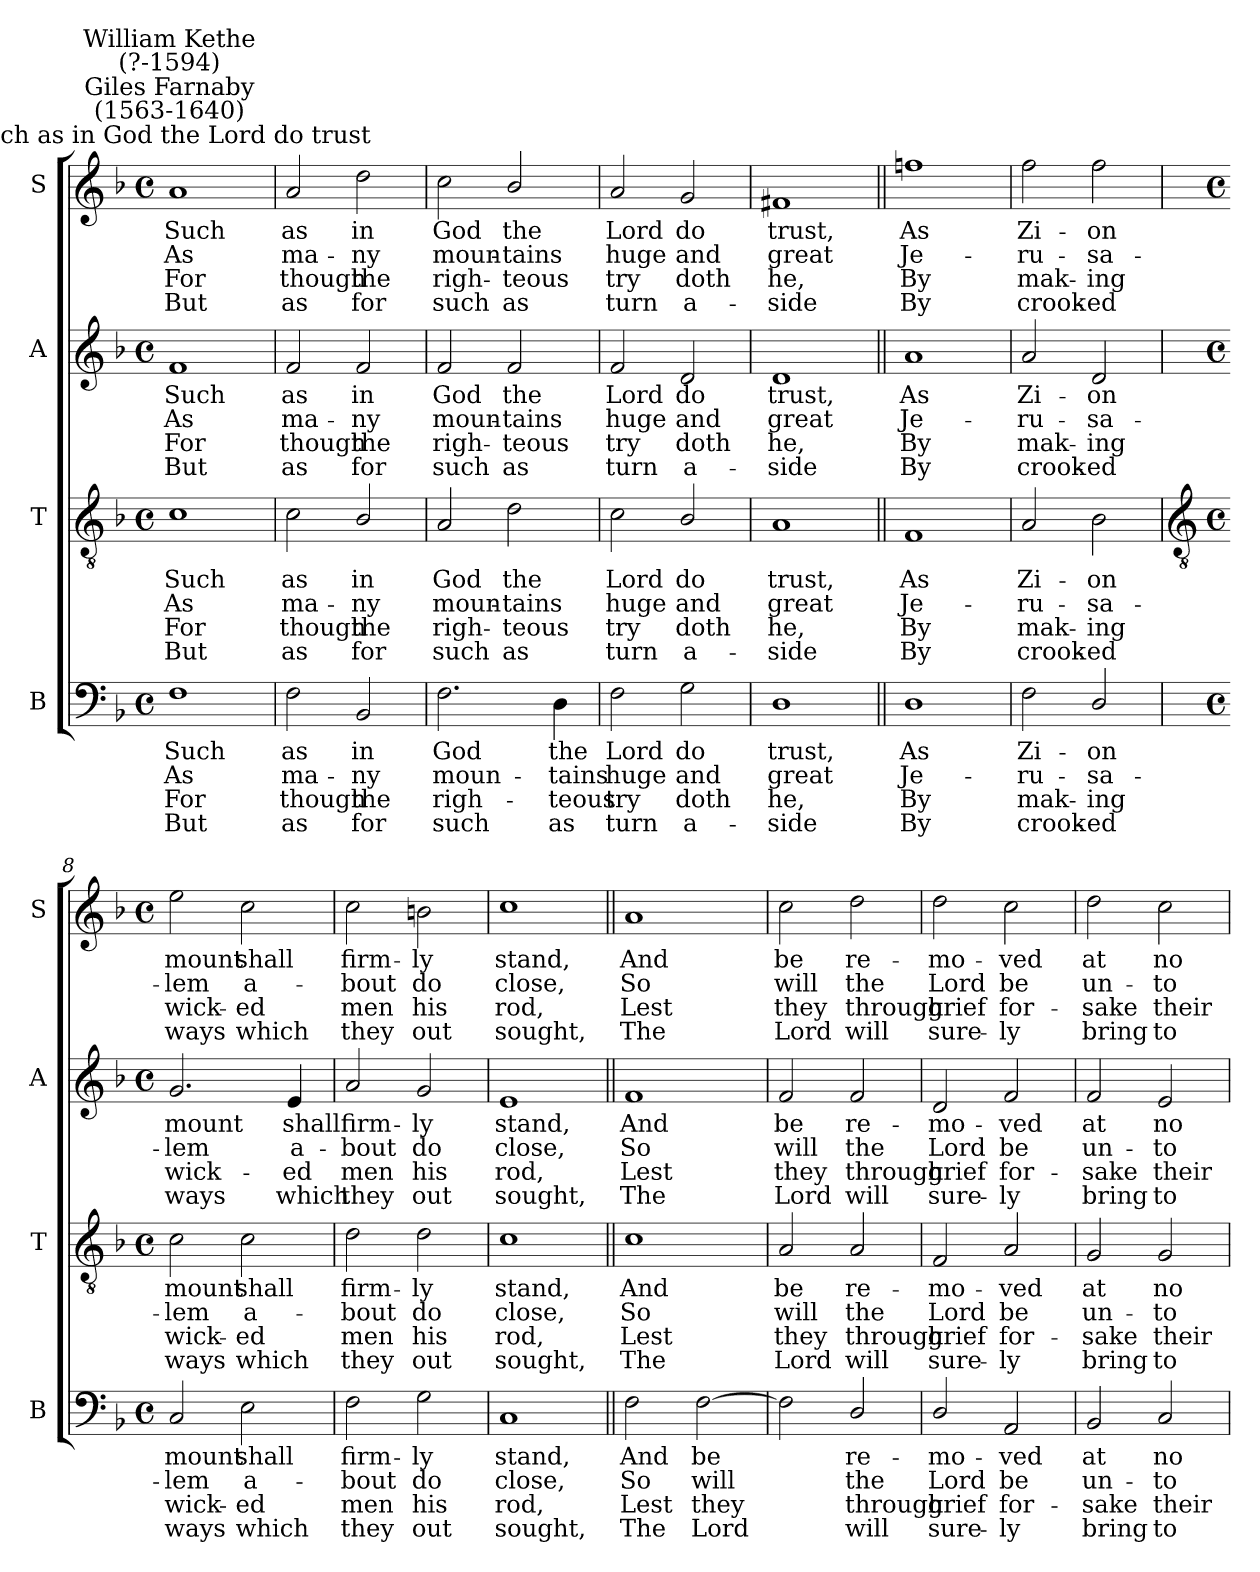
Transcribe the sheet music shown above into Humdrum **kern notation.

**kern	**text	**text	**text	**text	**kern	**text	**text	**text	**text	**kern	**text	**text	**text	**text	**kern	**text	**text	**text	**text
*part4	*part4	*part4	*part4	*part4	*part3	*part3	*part3	*part3	*part3	*part2	*part2	*part2	*part2	*part2	*part1	*part1	*part1	*part1	*part1
*staff4	*staff4	*staff4	*staff4	*staff4	*staff3	*staff3	*staff3	*staff3	*staff3	*staff2	*staff2	*staff2	*staff2	*staff2	*staff1	*staff1	*staff1	*staff1	*staff1
*I"B	*	*	*	*	*I"T	*	*	*	*	*I"A	*	*	*	*	*I"S	*	*	*	*
*I'B	*	*	*	*	*I'T	*	*	*	*	*I'A	*	*	*	*	*I'S	*	*	*	*
*clefF4	*	*	*	*	*clefGv2	*	*	*	*	*clefG2	*	*	*	*	*clefG2	*	*	*	*
*k[b-]	*	*	*	*	*k[b-]	*	*	*	*	*k[b-]	*	*	*	*	*k[b-]	*	*	*	*
*F:	*	*	*	*	*F:	*	*	*	*	*F:	*	*	*	*	*F:	*	*	*	*
*M4/4	*	*	*	*	*M4/4	*	*	*	*	*M4/4	*	*	*	*	*M4/4	*	*	*	*
*met(c)	*	*	*	*	*met(c)	*	*	*	*	*met(c)	*	*	*	*	*met(c)	*	*	*	*
=1	=1	=1	=1	=1	=1	=1	=1	=1	=1	=1	=1	=1	=1	=1	=1	=1	=1	=1	=1
!	!	!	!	!	!	!	!	!	!	!	!	!	!	!	!LO:TX:a:cj:t=Such as in God the Lord do trust	!	!	!	!
!	!	!	!	!	!	!	!	!	!	!	!	!	!	!	!LO:TX:a:cj:t=Giles Farnaby\n(1563-1640)	!	!	!	!
!	!	!	!	!	!	!	!	!	!	!	!	!	!	!	!LO:TX:a:cj:t=William Kethe\n(?-1594)	!	!	!	!
!	!LO:LY:b	!LO:LY:b	!LO:LY:b	!LO:LY:b	!	!LO:LY:b	!LO:LY:b	!LO:LY:b	!LO:LY:b	!	!LO:LY:b	!LO:LY:b	!LO:LY:b	!LO:LY:b	!	!LO:LY:b	!LO:LY:b	!LO:LY:b	!LO:LY:b
1F	Such	As	For	But	1c	Such	As	For	But	1f	Such	As	For	But	1a	Such	As	For	But
=2	=2	=2	=2	=2	=2	=2	=2	=2	=2	=2	=2	=2	=2	=2	=2	=2	=2	=2	=2
!	!LO:LY:b	!LO:LY:b	!LO:LY:b	!LO:LY:b	!	!LO:LY:b	!LO:LY:b	!LO:LY:b	!LO:LY:b	!	!LO:LY:b	!LO:LY:b	!LO:LY:b	!LO:LY:b	!	!LO:LY:b	!LO:LY:b	!LO:LY:b	!LO:LY:b
2F	as	ma-	-though	as	2c	as	ma-	-though	as	2f	as	ma-	-though	as	2a	as	ma-	-though	as
!	!LO:LY:b	!LO:LY:b	!LO:LY:b	!LO:LY:b	!	!LO:LY:b	!LO:LY:b	!LO:LY:b	!LO:LY:b	!	!LO:LY:b	!LO:LY:b	!LO:LY:b	!LO:LY:b	!	!LO:LY:b	!LO:LY:b	!LO:LY:b	!LO:LY:b
2BB-	in	ny	the	for	2B-/	in	ny	the	for	2f	in	ny	the	for	2dd	in	ny	the	for
=3	=3	=3	=3	=3	=3	=3	=3	=3	=3	=3	=3	=3	=3	=3	=3	=3	=3	=3	=3
!	!LO:LY:b	!LO:LY:b	!LO:LY:b	!LO:LY:b	!	!LO:LY:b	!LO:LY:b	!LO:LY:b	!LO:LY:b	!	!LO:LY:b	!LO:LY:b	!LO:LY:b	!LO:LY:b	!	!LO:LY:b	!LO:LY:b	!LO:LY:b	!LO:LY:b
2.F	God	moun-	-righ-	-such	2A	God	moun-	-righ-	-such	2f	God	moun-	-righ-	-such	2cc	God	moun-	-righ-	-such
!	!	!	!	!	!	!LO:LY:b	!LO:LY:b	!LO:LY:b	!LO:LY:b	!	!LO:LY:b	!LO:LY:b	!LO:LY:b	!LO:LY:b	!	!LO:LY:b	!LO:LY:b	!LO:LY:b	!LO:LY:b
.	.	.	.	.	2d	the	tains	teous	as	2f	the	tains	teous	as	2b-/	the	tains	teous	as
!	!LO:LY:b	!LO:LY:b	!LO:LY:b	!LO:LY:b	!	!	!	!	!	!	!	!	!	!	!	!	!	!	!
4D	the	tains	teous	as	.	.	.	.	.	.	.	.	.	.	.	.	.	.	.
=4	=4	=4	=4	=4	=4	=4	=4	=4	=4	=4	=4	=4	=4	=4	=4	=4	=4	=4	=4
!	!LO:LY:b	!LO:LY:b	!LO:LY:b	!LO:LY:b	!	!LO:LY:b	!LO:LY:b	!LO:LY:b	!LO:LY:b	!	!LO:LY:b	!LO:LY:b	!LO:LY:b	!LO:LY:b	!	!LO:LY:b	!LO:LY:b	!LO:LY:b	!LO:LY:b
2F	Lord	huge	try	turn	2c	Lord	huge	try	turn	2f	Lord	huge	try	turn	2a	Lord	huge	try	turn
!	!LO:LY:b	!LO:LY:b	!LO:LY:b	!LO:LY:b	!	!LO:LY:b	!LO:LY:b	!LO:LY:b	!LO:LY:b	!	!LO:LY:b	!LO:LY:b	!LO:LY:b	!LO:LY:b	!	!LO:LY:b	!LO:LY:b	!LO:LY:b	!LO:LY:b
2G	do	and	doth	a-	2B-/	do	and	doth	a-	2d	do	and	doth	a-	2g	do	and	doth	a-
=5	=5	=5	=5	=5	=5	=5	=5	=5	=5	=5	=5	=5	=5	=5	=5	=5	=5	=5	=5
!	!LO:LY:b	!LO:LY:b	!LO:LY:b	!LO:LY:b	!	!LO:LY:b	!LO:LY:b	!LO:LY:b	!LO:LY:b	!	!LO:LY:b	!LO:LY:b	!LO:LY:b	!LO:LY:b	!	!LO:LY:b	!LO:LY:b	!LO:LY:b	!LO:LY:b
1D	-trust,	great	he,	side	1A	-trust,	great	he,	side	1d	-trust,	great	he,	side	1f#X	-trust,	great	he,	side
=6||	=6||	=6||	=6||	=6||	=6||	=6||	=6||	=6||	=6||	=6||	=6||	=6||	=6||	=6||	=6||	=6||	=6||	=6||	=6||
!	!LO:LY:b	!LO:LY:b	!LO:LY:b	!LO:LY:b	!	!LO:LY:b	!LO:LY:b	!LO:LY:b	!LO:LY:b	!	!LO:LY:b	!LO:LY:b	!LO:LY:b	!LO:LY:b	!	!LO:LY:b	!LO:LY:b	!LO:LY:b	!LO:LY:b
1D	As	Je-	-By	By	1F	As	Je-	-By	By	1a	As	Je-	-By	By	1ffn	As	Je-	-By	By
=7	=7	=7	=7	=7	=7	=7	=7	=7	=7	=7	=7	=7	=7	=7	=7	=7	=7	=7	=7
!	!LO:LY:b	!LO:LY:b	!LO:LY:b	!LO:LY:b	!	!LO:LY:b	!LO:LY:b	!LO:LY:b	!LO:LY:b	!	!LO:LY:b	!LO:LY:b	!LO:LY:b	!LO:LY:b	!	!LO:LY:b	!LO:LY:b	!LO:LY:b	!LO:LY:b
2F	Zi-	-ru-	-mak-	-crook-	2A	Zi-	-ru-	-mak-	-crook-	2a	Zi-	-ru-	-mak-	-crook-	2ff	Zi-	-ru-	-mak-	-crook-
!	!LO:LY:b	!LO:LY:b	!LO:LY:b	!LO:LY:b	!	!LO:LY:b	!LO:LY:b	!LO:LY:b	!LO:LY:b	!	!LO:LY:b	!LO:LY:b	!LO:LY:b	!LO:LY:b	!	!LO:LY:b	!LO:LY:b	!LO:LY:b	!LO:LY:b
2D/	-on	sa-	-ing	ed	2B-	-on	sa-	-ing	ed	2d	-on	sa-	-ing	ed	2ff	-on	sa-	-ing	ed
!!LO:LB:g=z
=8	=8	=8	=8	=8	=8	=8	=8	=8	=8	=8	=8	=8	=8	=8	=8	=8	=8	=8	=8
*	*	*	*	*	*clefGv2	*	*	*	*	*	*	*	*	*	*	*	*	*	*
*M4/4	*	*	*	*	*M4/4	*	*	*	*	*M4/4	*	*	*	*	*M4/4	*	*	*	*
*met(c)	*	*	*	*	*met(c)	*	*	*	*	*met(c)	*	*	*	*	*met(c)	*	*	*	*
!	!LO:LY:b	!LO:LY:b	!LO:LY:b	!LO:LY:b	!	!LO:LY:b	!LO:LY:b	!LO:LY:b	!LO:LY:b	!	!LO:LY:b	!LO:LY:b	!LO:LY:b	!LO:LY:b	!	!LO:LY:b	!LO:LY:b	!LO:LY:b	!LO:LY:b
2C	mount	lem	wick-	-ways	2c	mount	lem	wick-	-ways	2.g	mount	lem	wick-	-ways	2ee	mount	lem	wick-	-ways
!	!LO:LY:b	!LO:LY:b	!LO:LY:b	!LO:LY:b	!	!LO:LY:b	!LO:LY:b	!LO:LY:b	!LO:LY:b	!	!	!	!	!	!	!LO:LY:b	!LO:LY:b	!LO:LY:b	!LO:LY:b
2E	shall	a-	-ed	which	2c	shall	a-	-ed	which	.	.	.	.	.	2cc	shall	a-	-ed	which
!	!	!	!	!	!	!	!	!	!	!	!LO:LY:b	!LO:LY:b	!LO:LY:b	!LO:LY:b	!	!	!	!	!
.	.	.	.	.	.	.	.	.	.	4e	shall	a-	-ed	which	.	.	.	.	.
=9	=9	=9	=9	=9	=9	=9	=9	=9	=9	=9	=9	=9	=9	=9	=9	=9	=9	=9	=9
!	!LO:LY:b	!LO:LY:b	!LO:LY:b	!LO:LY:b	!	!LO:LY:b	!LO:LY:b	!LO:LY:b	!LO:LY:b	!	!LO:LY:b	!LO:LY:b	!LO:LY:b	!LO:LY:b	!	!LO:LY:b	!LO:LY:b	!LO:LY:b	!LO:LY:b
2F	firm-	-bout	men	they	2d	firm-	-bout	men	they	2a	firm-	-bout	men	they	2cc	firm-	-bout	men	they
!	!LO:LY:b	!LO:LY:b	!LO:LY:b	!LO:LY:b	!	!LO:LY:b	!LO:LY:b	!LO:LY:b	!LO:LY:b	!	!LO:LY:b	!LO:LY:b	!LO:LY:b	!LO:LY:b	!	!LO:LY:b	!LO:LY:b	!LO:LY:b	!LO:LY:b
2G	ly	do	his	out	2d	ly	do	his	out	2g	ly	do	his	out	2bn	ly	do	his	out
=10	=10	=10	=10	=10	=10	=10	=10	=10	=10	=10	=10	=10	=10	=10	=10	=10	=10	=10	=10
!	!LO:LY:b	!LO:LY:b	!LO:LY:b	!LO:LY:b	!	!LO:LY:b	!LO:LY:b	!LO:LY:b	!LO:LY:b	!	!LO:LY:b	!LO:LY:b	!LO:LY:b	!LO:LY:b	!	!LO:LY:b	!LO:LY:b	!LO:LY:b	!LO:LY:b
1C	stand,	close,	rod,	sought,	1c	stand,	close,	rod,	sought,	1e	stand,	close,	rod,	sought,	1cc	stand,	close,	rod,	sought,
=11||	=11||	=11||	=11||	=11||	=11||	=11||	=11||	=11||	=11||	=11||	=11||	=11||	=11||	=11||	=11||	=11||	=11||	=11||	=11||
!	!LO:LY:b	!LO:LY:b	!LO:LY:b	!LO:LY:b	!	!LO:LY:b	!LO:LY:b	!LO:LY:b	!LO:LY:b	!	!LO:LY:b	!LO:LY:b	!LO:LY:b	!LO:LY:b	!	!LO:LY:b	!LO:LY:b	!LO:LY:b	!LO:LY:b
2F	And	So	Lest	The	1c	And	So	Lest	The	1f	And	So	Lest	The	1a	And	So	Lest	The
!	!LO:LY:b	!LO:LY:b	!LO:LY:b	!LO:LY:b	!	!	!	!	!	!	!	!	!	!	!	!	!	!	!
[2F	be	will	they	Lord	.	.	.	.	.	.	.	.	.	.	.	.	.	.	.
=12	=12	=12	=12	=12	=12	=12	=12	=12	=12	=12	=12	=12	=12	=12	=12	=12	=12	=12	=12
!	!	!	!	!	!	!LO:LY:b	!LO:LY:b	!LO:LY:b	!LO:LY:b	!	!LO:LY:b	!LO:LY:b	!LO:LY:b	!LO:LY:b	!	!LO:LY:b	!LO:LY:b	!LO:LY:b	!LO:LY:b
2F]	.	.	.	.	2A	be	will	they	Lord	2f	be	will	they	Lord	2cc	be	will	they	Lord
!	!LO:LY:b	!LO:LY:b	!LO:LY:b	!LO:LY:b	!	!LO:LY:b	!LO:LY:b	!LO:LY:b	!LO:LY:b	!	!LO:LY:b	!LO:LY:b	!LO:LY:b	!LO:LY:b	!	!LO:LY:b	!LO:LY:b	!LO:LY:b	!LO:LY:b
2D/	re-	-the	through	will	2A	re-	-the	through	will	2f	re-	-the	through	will	2dd	re-	-the	through	will
=13	=13	=13	=13	=13	=13	=13	=13	=13	=13	=13	=13	=13	=13	=13	=13	=13	=13	=13	=13
!	!LO:LY:b	!LO:LY:b	!LO:LY:b	!LO:LY:b	!	!LO:LY:b	!LO:LY:b	!LO:LY:b	!LO:LY:b	!	!LO:LY:b	!LO:LY:b	!LO:LY:b	!LO:LY:b	!	!LO:LY:b	!LO:LY:b	!LO:LY:b	!LO:LY:b
2D/	mo-	-Lord	grief	sure-	2F	mo-	-Lord	grief	sure-	2d	mo-	-Lord	grief	sure-	2dd	mo-	-Lord	grief	sure-
!	!LO:LY:b	!LO:LY:b	!LO:LY:b	!LO:LY:b	!	!LO:LY:b	!LO:LY:b	!LO:LY:b	!LO:LY:b	!	!LO:LY:b	!LO:LY:b	!LO:LY:b	!LO:LY:b	!	!LO:LY:b	!LO:LY:b	!LO:LY:b	!LO:LY:b
2AA	-ved	be	for-	-ly	2A	-ved	be	for-	-ly	2f	-ved	be	for-	-ly	2cc	-ved	be	for-	-ly
=14	=14	=14	=14	=14	=14	=14	=14	=14	=14	=14	=14	=14	=14	=14	=14	=14	=14	=14	=14
!	!LO:LY:b	!LO:LY:b	!LO:LY:b	!LO:LY:b	!	!LO:LY:b	!LO:LY:b	!LO:LY:b	!LO:LY:b	!	!LO:LY:b	!LO:LY:b	!LO:LY:b	!LO:LY:b	!	!LO:LY:b	!LO:LY:b	!LO:LY:b	!LO:LY:b
2BB-	at	un-	-sake	bring	2G	at	un-	-sake	bring	2f	at	un-	-sake	bring	2dd	at	un-	-sake	bring
!	!LO:LY:b	!LO:LY:b	!LO:LY:b	!LO:LY:b	!	!LO:LY:b	!LO:LY:b	!LO:LY:b	!LO:LY:b	!	!LO:LY:b	!LO:LY:b	!LO:LY:b	!LO:LY:b	!	!LO:LY:b	!LO:LY:b	!LO:LY:b	!LO:LY:b
2C	no	to	their	to	2G	no	to	their	to	2e	no	to	their	to	2cc	no	to	their	to
=	=	=	=	=	=	=	=	=	=	=	=	=	=	=	=	=	=	=	=
*-	*-	*-	*-	*-	*-	*-	*-	*-	*-	*-	*-	*-	*-	*-	*-	*-	*-	*-	*-
